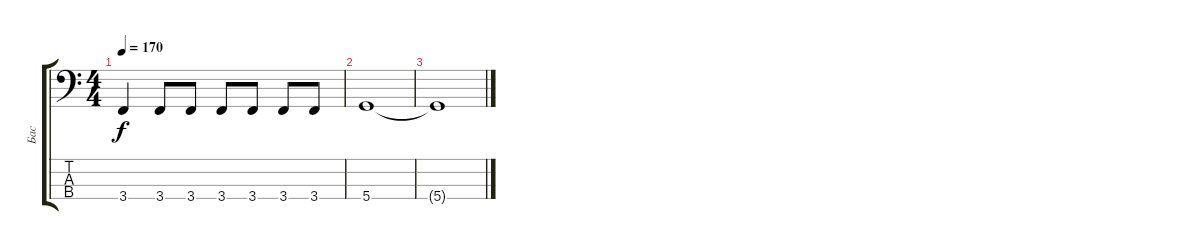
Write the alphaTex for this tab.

\track ("Бас" "Бас") {instrument electricbassfinger}
\staff {score tabs}
\tuning (F2 C2 G1 D1) {hide}
\ts (4 4)
\tempo 170
\clef f4
\ks c
3.4.4{dy f} 3.4.8 3.4.8 3.4.8 3.4.8 3.4.8 3.4.8 |
5.4.1 |
5.4{t}.1
